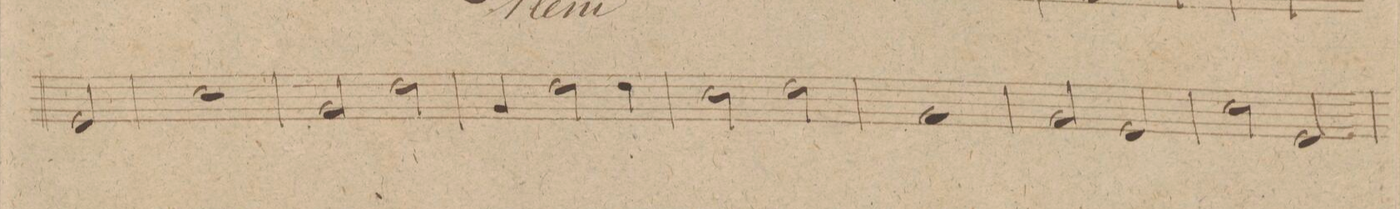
**kern	**dynam
*I"Corno. 2do in D.	*
*clefG2	*
*k[f#c#]	*
*met(c)	*
*M4/4	*
2F#/	.
=24	=24
1d	.
=25	=25
2A/	.
2e\	.
=26	=26
4A/	.
2e\	.
4e\	.
=27	=27
2d\	.
2e\	.
=28	=28
1A	.
=29	=29
2A/	.
2F#/	.
=30	=30
2d\	.
2F#/	.
=31	=31
*-	*-
